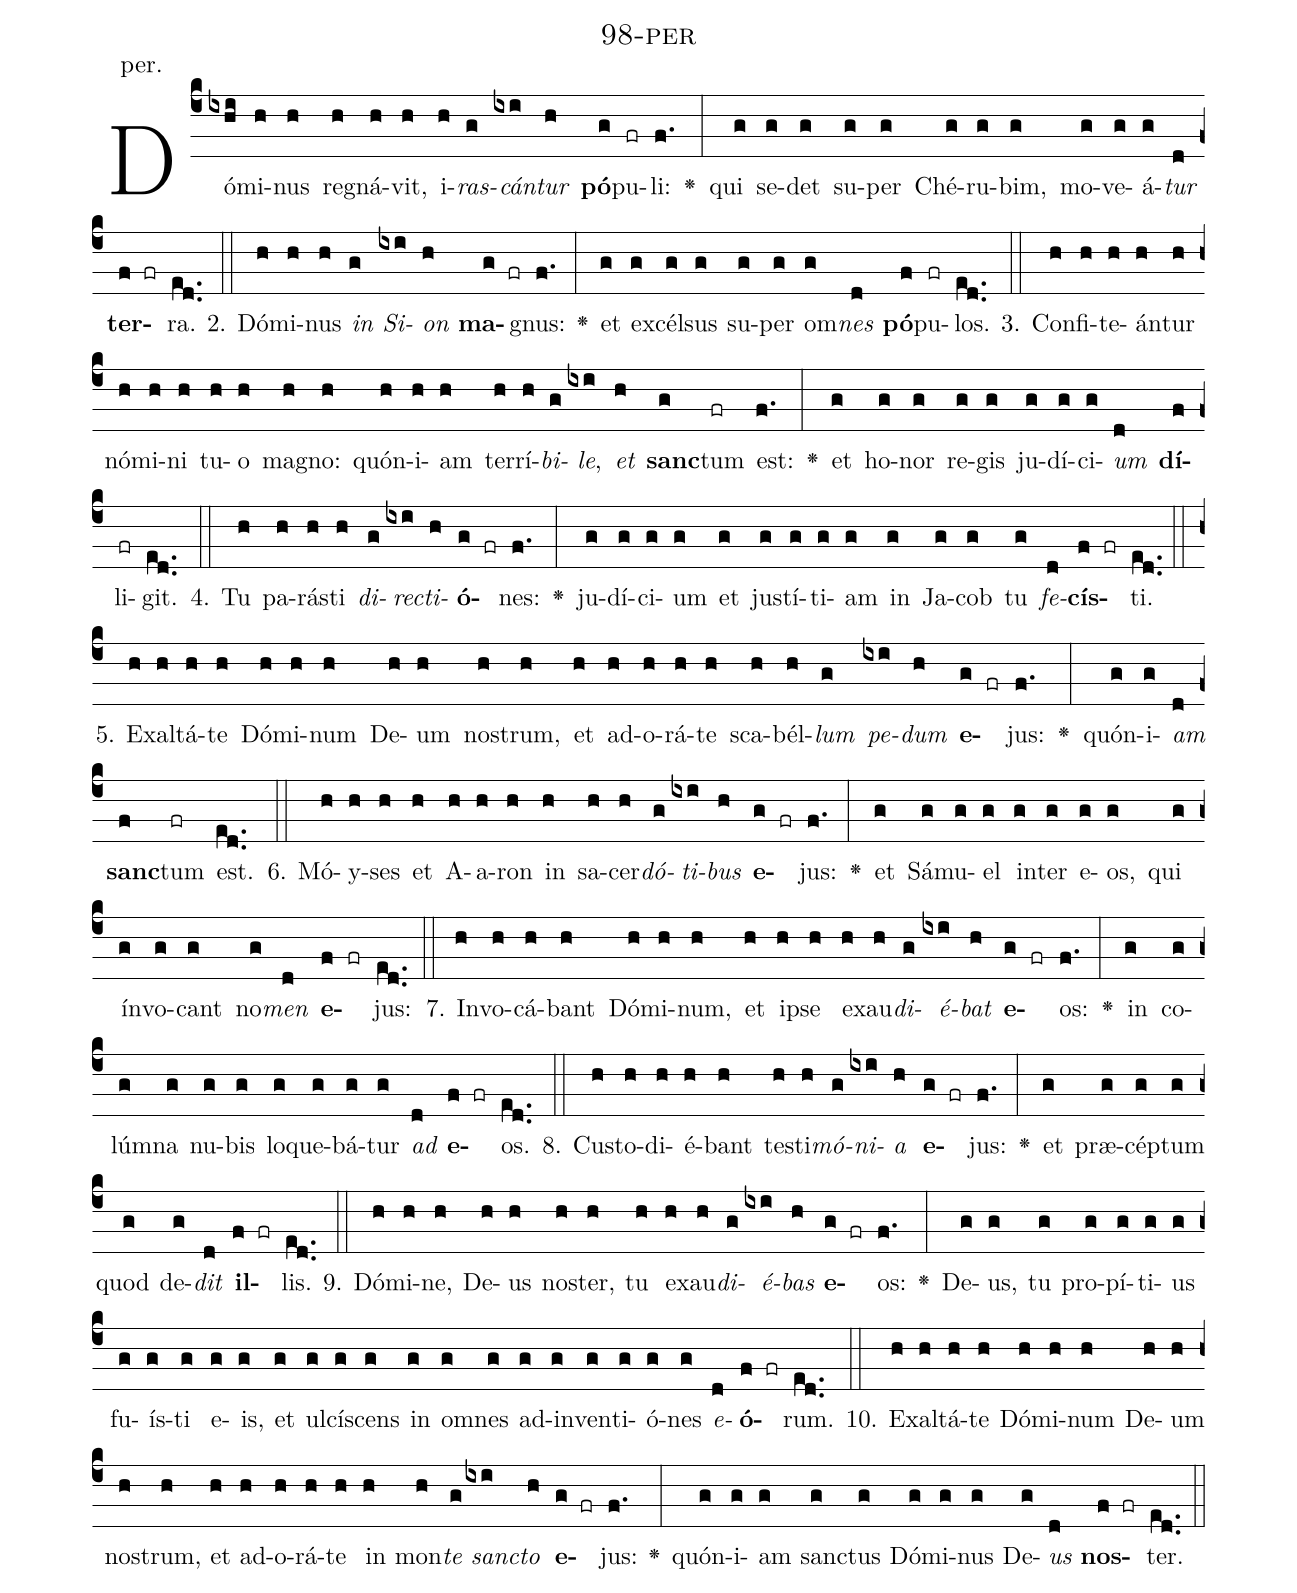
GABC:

name: 98-per;
annotation: per.;
%%
(c4)Dó(ixhi)mi(h)nus(h) re(h)gná(h)vit,(h) i(h)<i>ras</i>(g)<i>cán</i>(ixi)<i>tur</i>(h) <b>pó</b>(g)pu(fr)li:(f.) <v>\greheightstar</v>(:) qui(g) se(g)det(g) su(g)per(g) Ché(g)ru(g)bim,(g) mo(g)ve(g)á(g)<i>tur</i>(d) <b>ter</b>(f fr)ra.(ed..) (::)
2. Dó(h)mi(h)nus(h) <i>in</i>(g) <i>Si</i>(ixi)<i>on</i>(h) <b>ma</b>(g fr)gnus:(f.) <v>\greheightstar</v>(:) et(g) ex(g)cél(g)sus(g) su(g)per(g) om(g)<i>nes</i>(d) <b>pó</b>(f)pu(fr)los.(ed..) (::)
3. Con(h)fi(h)te(h)án(h)tur(h) nó(h)mi(h)ni(h) tu(h)o(h) ma(h)gno:(h) quón(h)i(h)am(h) ter(h)rí(h)<i>bi</i>(g)<i>le</i>,(ixi) <i>et</i>(h) <b>sanc</b>(g)tum(fr) est:(f.) <v>\greheightstar</v>(:) et(g) ho(g)nor(g) re(g)gis(g) ju(g)dí(g)ci(g)<i>um</i>(d) <b>dí</b>(f)li(fr)git.(ed..) (::)
4. Tu(h) pa(h)rás(h)ti(h) <i>di</i>(g)<i>rec</i>(ixi)<i>ti</i>(h)<b>ó</b>(g fr)nes:(f.) <v>\greheightstar</v>(:) ju(g)dí(g)ci(g)um(g) et(g) jus(g)tí(g)ti(g)am(g) in(g) Ja(g)cob(g) tu(g) <i>fe</i>(d)<b>cís</b>(f fr)ti.(ed..) (::)
5. Ex(h)al(h)tá(h)te(h) Dó(h)mi(h)num(h) De(h)um(h) nos(h)trum,(h) et(h) ad(h)o(h)rá(h)te(h) sca(h)bél(h)<i>lum</i>(g) <i>pe</i>(ixi)<i>dum</i>(h) <b>e</b>(g fr)jus:(f.) <v>\greheightstar</v>(:) quón(g)i(g)<i>am</i>(d) <b>sanc</b>(f)tum(fr) est.(ed..) (::)
6. Mó(h)y(h)ses(h) et(h) A(h)a(h)ron(h) in(h) sa(h)cer(h)<i>dó</i>(g)<i>ti</i>(ixi)<i>bus</i>(h) <b>e</b>(g fr)jus:(f.) <v>\greheightstar</v>(:) et(g) Sá(g)mu(g)el(g) in(g)ter(g) e(g)os,(g) qui(g) ín(g)vo(g)cant(g) no(g)<i>men</i>(d) <b>e</b>(f fr)jus:(ed..) (::)
7. In(h)vo(h)cá(h)bant(h) Dó(h)mi(h)num,(h) et(h) ip(h)se(h) ex(h)au(h)<i>di</i>(g)<i>é</i>(ixi)<i>bat</i>(h) <b>e</b>(g fr)os:(f.) <v>\greheightstar</v>(:) in(g) co(g)lúm(g)na(g) nu(g)bis(g) lo(g)que(g)bá(g)tur(g) <i>ad</i>(d) <b>e</b>(f fr)os.(ed..) (::)
8. Cus(h)to(h)di(h)é(h)bant(h) tes(h)ti(h)<i>mó</i>(g)<i>ni</i>(ixi)<i>a</i>(h) <b>e</b>(g fr)jus:(f.) <v>\greheightstar</v>(:) et(g) præ(g)cép(g)tum(g) quod(g) de(g)<i>dit</i>(d) <b>il</b>(f fr)lis.(ed..) (::)
9. Dó(h)mi(h)ne,(h) De(h)us(h) nos(h)ter,(h) tu(h) ex(h)au(h)<i>di</i>(g)<i>é</i>(ixi)<i>bas</i>(h) <b>e</b>(g fr)os:(f.) <v>\greheightstar</v>(:) De(g)us,(g) tu(g) pro(g)pí(g)ti(g)us(g) fu(g)ís(g)ti(g) e(g)is,(g) et(g) ul(g)cí(g)scens(g) in(g) om(g)nes(g) ad(g)in(g)ven(g)ti(g)ó(g)nes(g) <i>e</i>(d)<b>ó</b>(f fr)rum.(ed..) (::)
10. Ex(h)al(h)tá(h)te(h) Dó(h)mi(h)num(h) De(h)um(h) nos(h)trum,(h) et(h) ad(h)o(h)rá(h)te(h) in(h) mon(h)<i>te</i>(g) <i>sanc</i>(ixi)<i>to</i>(h) <b>e</b>(g fr)jus:(f.) <v>\greheightstar</v>(:) quón(g)i(g)am(g) sanc(g)tus(g) Dó(g)mi(g)nus(g) De(g)<i>us</i>(d) <b>nos</b>(f fr)ter.(ed..) (::)
